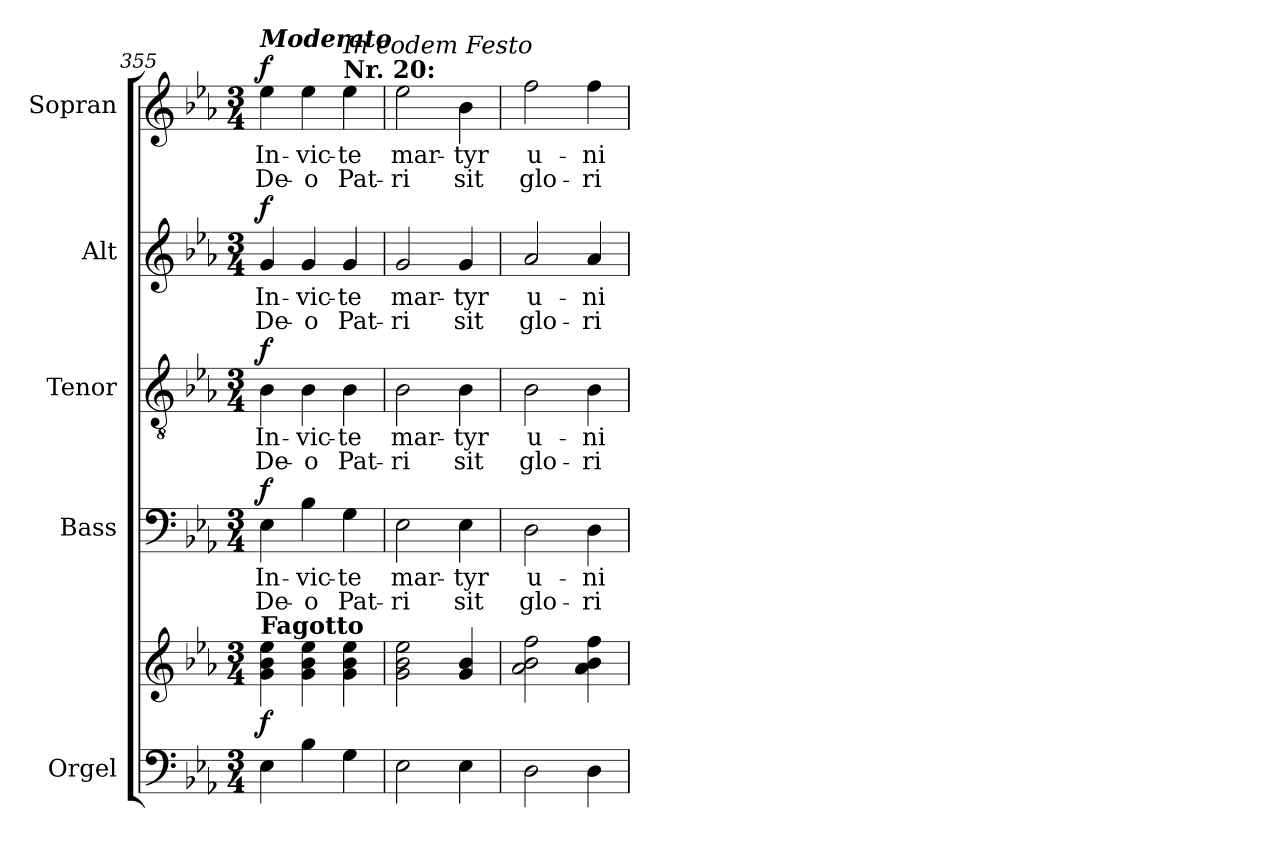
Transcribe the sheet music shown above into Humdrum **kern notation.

**kern	**kern	**dynam	**kern	**text	**text	**dynam	**kern	**text	**text	**dynam	**kern	**text	**text	**dynam	**kern	**text	**text	**dynam
*part5	*part5	*part5	*part4	*part4	*part4	*part4	*part3	*part3	*part3	*part3	*part2	*part2	*part2	*part2	*part1	*part1	*part1	*part1
*staff6	*staff5	*staff5/6	*staff4	*staff4	*staff4	*staff4	*staff3	*staff3	*staff3	*staff3	*staff2	*staff2	*staff2	*staff2	*staff1	*staff1	*staff1	*staff1
*I"Orgel	*	*	*I"Bass	*	*	*	*I"Tenor	*	*	*	*I"Alt	*	*	*	*I"Sopran	*	*	*
*I'Org.	*	*	*I'B.	*	*	*	*I'T.	*	*	*	*I'A.	*	*	*	*I'S.	*	*	*
!!LO:PB:g=z
*clefF4	*clefG2	*	*clefF4	*	*	*	*clefGv2	*	*	*	*clefG2	*	*	*	*clefG2	*	*	*
*k[b-e-a-]	*k[b-e-a-]	*	*k[b-e-a-]	*	*	*	*k[b-e-a-]	*	*	*	*k[b-e-a-]	*	*	*	*k[b-e-a-]	*	*	*
*E-:	*E-:	*	*E-:	*	*	*	*E-:	*	*	*	*E-:	*	*	*	*E-:	*	*	*
*M3/4	*M3/4	*	*M3/4	*	*	*	*M3/4	*	*	*	*M3/4	*	*	*	*M3/4	*	*	*
=355	=355	=355	=355	=355	=355	=355	=355	=355	=355	=355	=355	=355	=355	=355	=355	=355	=355	=355
!	!	!	!	!	!	!	!	!	!	!	!	!	!	!	!LO:TX:a:Bi:t=Moderato	!	!	!
!	!LO:TX:a:B:t=Fagotto	!	!	!	!	!	!	!	!	!	!	!	!	!	!	!	!	!
!	!	!LO:DY:b	!	!LO:LY:b	!LO:LY:b	!LO:DY:a	!	!LO:LY:b	!LO:LY:b	!LO:DY:a	!	!LO:LY:b	!LO:LY:b	!LO:DY:a	!	!LO:LY:b	!LO:LY:b	!LO:DY:a
4E-\	4g\ 4b-\ 4ee-\	f	4E-\	In-	De-	f	4B-\	In-	De-	f	4g/	In-	De-	f	4ee-\	In-	De-	f
!	!	!	!	!LO:LY:b	!LO:LY:b	!	!	!LO:LY:b	!LO:LY:b	!	!	!LO:LY:b	!LO:LY:b	!	!	!LO:LY:b	!LO:LY:b	!
4B-\	4g\ 4b-\ 4ee-\	.	4B-\	-vic-	-o	.	4B-\	-vic-	-o	.	4g/	-vic-	-o	.	4ee-\	-vic-	-o	.
!	!	!	!	!	!	!	!	!	!	!	!	!	!	!	!LO:TX:a:B:t=Nr. 20&colon;	!	!	!
!	!	!	!	!	!	!	!	!	!	!	!	!	!	!	!LO:TX:a:i:t=In eodem Festo	!	!	!
!	!	!	!	!LO:LY:b	!LO:LY:b	!	!	!LO:LY:b	!LO:LY:b	!	!	!LO:LY:b	!LO:LY:b	!	!	!LO:LY:b	!LO:LY:b	!
4G\	4g\ 4b-\ 4ee-\	.	4G\	-te	Pat-	.	4B-\	-te	Pat-	.	4g/	-te	Pat-	.	4ee-\	-te	Pat-	.
=356	=356	=356	=356	=356	=356	=356	=356	=356	=356	=356	=356	=356	=356	=356	=356	=356	=356	=356
!	!	!	!	!LO:LY:b	!LO:LY:b	!	!	!LO:LY:b	!LO:LY:b	!	!	!LO:LY:b	!LO:LY:b	!	!	!LO:LY:b	!LO:LY:b	!
2E-\	2g\ 2b-\ 2ee-\	.	2E-\	mar-	-ri	.	2B-\	mar-	-ri	.	2g/	mar-	-ri	.	2ee-\	mar-	-ri	.
!	!	!	!	!LO:LY:b	!LO:LY:b	!	!	!LO:LY:b	!LO:LY:b	!	!	!LO:LY:b	!LO:LY:b	!	!	!LO:LY:b	!LO:LY:b	!
4E-\	4g/ 4b-/	.	4E-\	-tyr	sit	.	4B-\	-tyr	sit	.	4g/	-tyr	sit	.	4b-\	-tyr	sit	.
=357	=357	=357	=357	=357	=357	=357	=357	=357	=357	=357	=357	=357	=357	=357	=357	=357	=357	=357
!	!	!	!	!LO:LY:b	!LO:LY:b	!	!	!LO:LY:b	!LO:LY:b	!	!	!LO:LY:b	!LO:LY:b	!	!	!LO:LY:b	!LO:LY:b	!
2D\	2a-\ 2b-\ 2ff\	.	2D\	u-	glo-	.	2B-\	u-	glo-	.	2a-/	u-	glo-	.	2ff\	u-	glo-	.
!	!	!	!	!LO:LY:b	!LO:LY:b	!	!	!LO:LY:b	!LO:LY:b	!	!	!LO:LY:b	!LO:LY:b	!	!	!LO:LY:b	!LO:LY:b	!
4D\	4a-\ 4b-\ 4ff\	.	4D\	-ni-	-ri-	.	4B-\	-ni-	-ri-	.	4a-/	-ni-	-ri-	.	4ff\	-ni-	-ri-	.
=	=	=	=	=	=	=	=	=	=	=	=	=	=	=	=	=	=	=
*-	*-	*-	*-	*-	*-	*-	*-	*-	*-	*-	*-	*-	*-	*-	*-	*-	*-	*-
